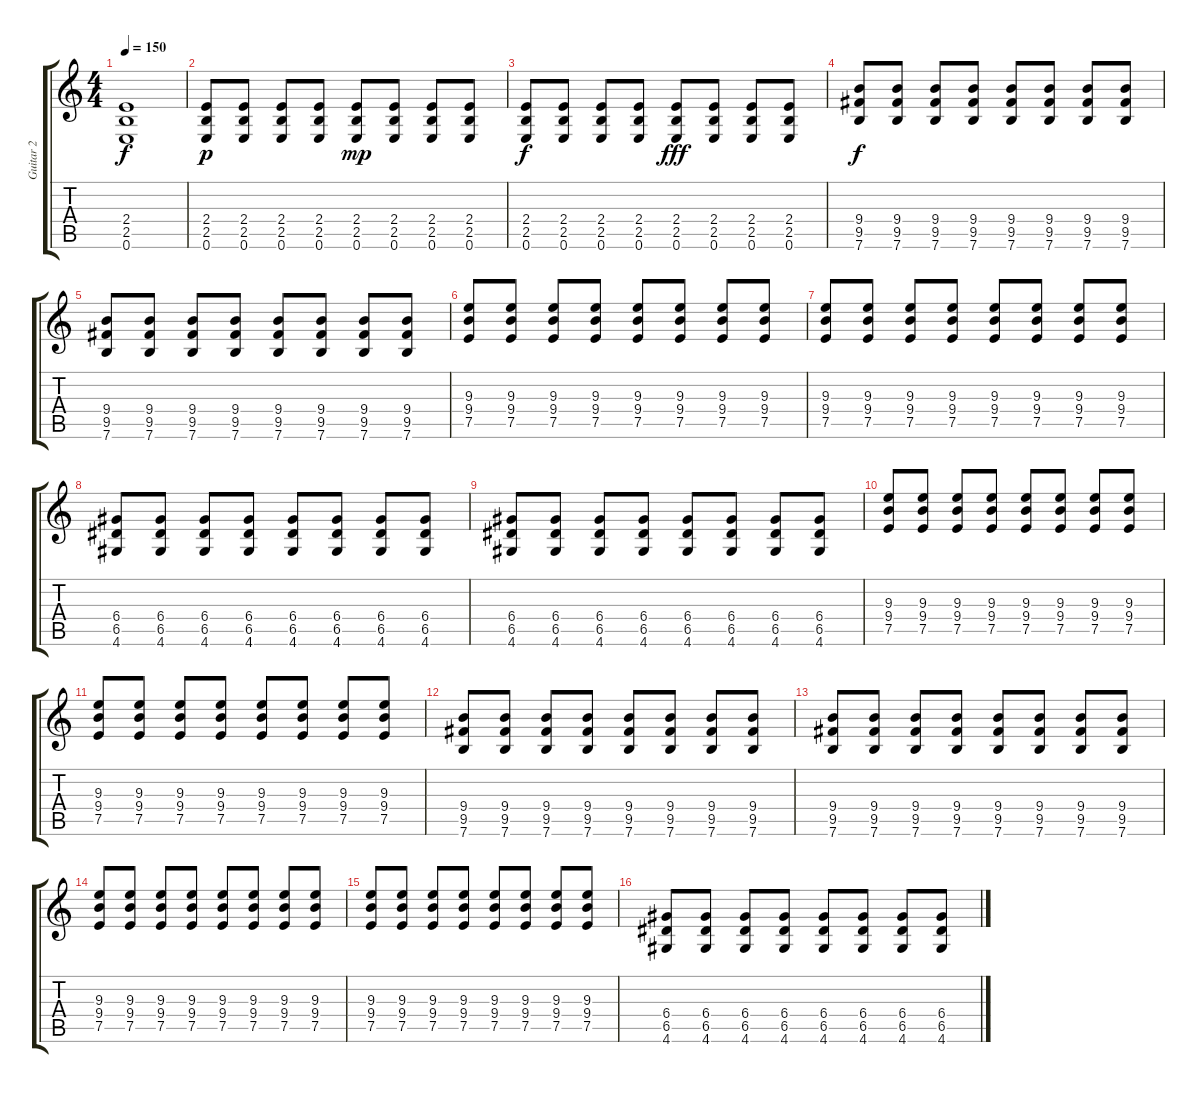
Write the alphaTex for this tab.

\track ("Guitar 2" "Guitar 2") {instrument acousticguitarsteel}
\staff {score tabs}
\tuning (E4 B3 G3 D3 A2 E2) {hide}
\ts (4 4)
\tempo 150
\clef g2
\ks c
(2.4{t} 2.5{t} 0.6{t}).1{dy f} |
(2.4 2.5 0.6).8{dy p} (2.4 2.5 0.6).8 (2.4 2.5 0.6).8 (2.4 2.5 0.6).8 (2.4 2.5 0.6).8{dy mp} (2.4 2.5 0.6).8 (2.4 2.5 0.6).8 (2.4 2.5 0.6).8 |
(2.4 2.5 0.6).8{dy f} (2.4 2.5 0.6).8 (2.4 2.5 0.6).8 (2.4 2.5 0.6).8 (2.4 2.5 0.6).8{dy fff} (2.4 2.5 0.6).8 (2.4 2.5 0.6).8 (2.4 2.5 0.6).8 |
(9.4 9.5 7.6).8{dy f} (9.4 9.5 7.6).8 (9.4 9.5 7.6).8 (9.4 9.5 7.6).8 (9.4 9.5 7.6).8 (9.4 9.5 7.6).8 (9.4 9.5 7.6).8 (9.4 9.5 7.6).8 |
(9.4 9.5 7.6).8 (9.4 9.5 7.6).8 (9.4 9.5 7.6).8 (9.4 9.5 7.6).8 (9.4 9.5 7.6).8 (9.4 9.5 7.6).8 (9.4 9.5 7.6).8 (9.4 9.5 7.6).8 |
(9.3 9.4 7.5).8 (9.3 9.4 7.5).8 (9.3 9.4 7.5).8 (9.3 9.4 7.5).8 (9.3 9.4 7.5).8 (9.3 9.4 7.5).8 (9.3 9.4 7.5).8 (9.3 9.4 7.5).8 |
(9.3 9.4 7.5).8 (9.3 9.4 7.5).8 (9.3 9.4 7.5).8 (9.3 9.4 7.5).8 (9.3 9.4 7.5).8 (9.3 9.4 7.5).8 (9.3 9.4 7.5).8 (9.3 9.4 7.5).8 |
(6.4 6.5 4.6).8 (6.4 6.5 4.6).8 (6.4 6.5 4.6).8 (6.4 6.5 4.6).8 (6.4 6.5 4.6).8 (6.4 6.5 4.6).8 (6.4 6.5 4.6).8 (6.4 6.5 4.6).8 |
(6.4 6.5 4.6).8 (6.4 6.5 4.6).8 (6.4 6.5 4.6).8 (6.4 6.5 4.6).8 (6.4 6.5 4.6).8 (6.4 6.5 4.6).8 (6.4 6.5 4.6).8 (6.4 6.5 4.6).8 |
(9.3 9.4 7.5).8 (9.3 9.4 7.5).8 (9.3 9.4 7.5).8 (9.3 9.4 7.5).8 (9.3 9.4 7.5).8 (9.3 9.4 7.5).8 (9.3 9.4 7.5).8 (9.3 9.4 7.5).8 |
(9.3 9.4 7.5).8 (9.3 9.4 7.5).8 (9.3 9.4 7.5).8 (9.3 9.4 7.5).8 (9.3 9.4 7.5).8 (9.3 9.4 7.5).8 (9.3 9.4 7.5).8 (9.3 9.4 7.5).8 |
(9.4 9.5 7.6).8 (9.4 9.5 7.6).8 (9.4 9.5 7.6).8 (9.4 9.5 7.6).8 (9.4 9.5 7.6).8 (9.4 9.5 7.6).8 (9.4 9.5 7.6).8 (9.4 9.5 7.6).8 |
(9.4 9.5 7.6).8 (9.4 9.5 7.6).8 (9.4 9.5 7.6).8 (9.4 9.5 7.6).8 (9.4 9.5 7.6).8 (9.4 9.5 7.6).8 (9.4 9.5 7.6).8 (9.4 9.5 7.6).8 |
(9.3 9.4 7.5).8 (9.3 9.4 7.5).8 (9.3 9.4 7.5).8 (9.3 9.4 7.5).8 (9.3 9.4 7.5).8 (9.3 9.4 7.5).8 (9.3 9.4 7.5).8 (9.3 9.4 7.5).8 |
(9.3 9.4 7.5).8 (9.3 9.4 7.5).8 (9.3 9.4 7.5).8 (9.3 9.4 7.5).8 (9.3 9.4 7.5).8 (9.3 9.4 7.5).8 (9.3 9.4 7.5).8 (9.3 9.4 7.5).8 |
(6.4 6.5 4.6).8 (6.4 6.5 4.6).8 (6.4 6.5 4.6).8 (6.4 6.5 4.6).8 (6.4 6.5 4.6).8 (6.4 6.5 4.6).8 (6.4 6.5 4.6).8 (6.4 6.5 4.6).8
